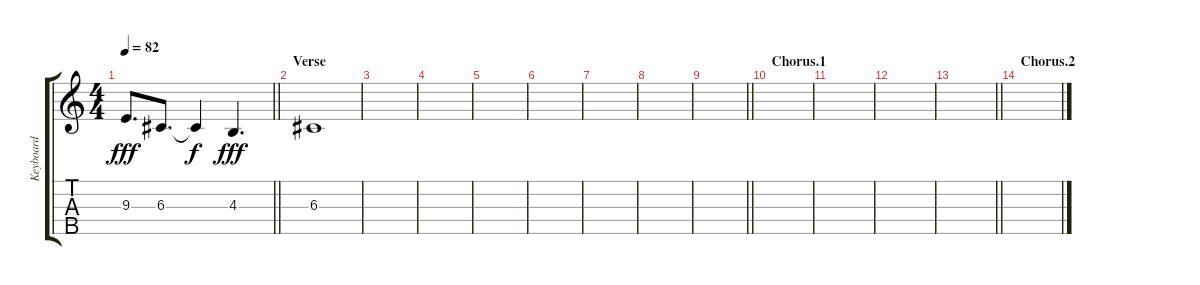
\track ("Keyboard" "Keyboard") {instrument lead8bassandlead}
\staff {score tabs}
\tuning (E4 B3 G3 D3 A2) {hide}
\ts (4 4)
\tempo 82
\clef g2
\barLineRight lightlight
\ks c
9.3.8{d dy fff} 6.3.8{d balance 8} 6.3{t}.4{dy f} 4.3.4{d dy fff} |
\section ("" "Verse")
6.3.1 |
|
|
|
|
|
|
\barLineRight lightlight
|
\section ("" "Chorus.1")
|
|
|
\barLineRight lightlight
|
\section ("" "Chorus.2")
